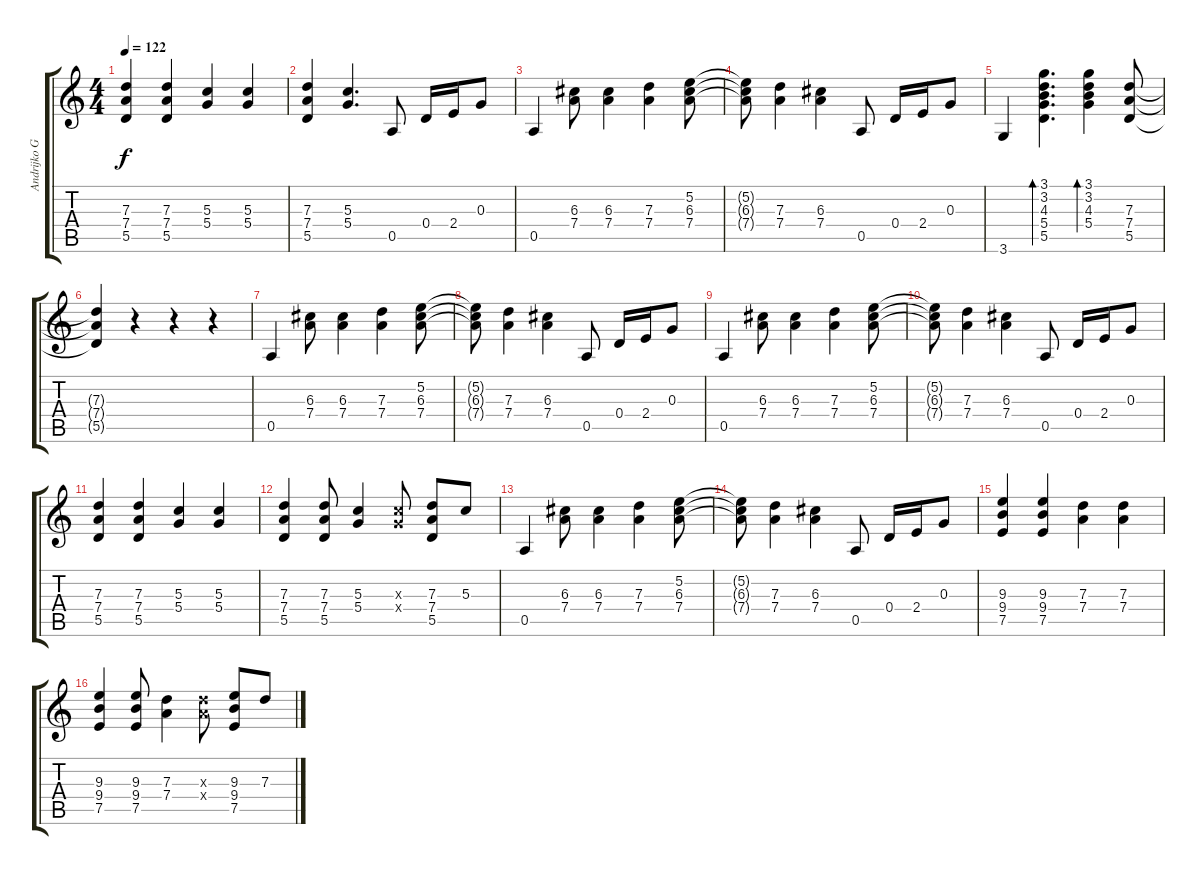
\track ("Andrijko GUITAR" "Andrijko G") {instrument overdrivenguitar}
\staff {score tabs}
\tuning (E4 B3 G3 D3 A2 E2) {hide}
\ts (4 4)
\tempo 122
\clef g2
\ks c
(7.3 7.4 5.5).4{dy f} (7.3 7.4 5.5).4 (5.3 5.4).4 (5.3 5.4).4 |
(7.3 7.4 5.5).4 (5.3 5.4).4{d} 0.5.8 0.4.16 2.4.16 0.3.8 |
0.5.4 (6.3 7.4).8 (6.3 7.4).4 (7.3 7.4).4 (5.2 6.3 7.4).8 |
(5.2{t} 6.3{t} 7.4{t}).8 (7.3 7.4).4 (6.3 7.4).4 0.5.8 0.4.16 2.4.16 0.3.8 |
3.6.4 (3.1 3.2 4.3 5.4 5.5).4{d bd 120} (3.1 3.2 4.3 5.4).4{bd 60} (7.3 7.4 5.5).8 |
(7.3{t} 7.4{t} 5.5{t}).4 r.4 r.4 r.4 |
0.5.4 (6.3 7.4).8 (6.3 7.4).4 (7.3 7.4).4 (5.2 6.3 7.4).8 |
(5.2{t} 6.3{t} 7.4{t}).8 (7.3 7.4).4 (6.3 7.4).4 0.5.8 0.4.16 2.4.16 0.3.8 |
0.5.4 (6.3 7.4).8 (6.3 7.4).4 (7.3 7.4).4 (5.2 6.3 7.4).8 |
(5.2{t} 6.3{t} 7.4{t}).8 (7.3 7.4).4 (6.3 7.4).4 0.5.8 0.4.16 2.4.16 0.3.8 |
(7.3 7.4 5.5).4 (7.3 7.4 5.5).4 (5.3 5.4).4 (5.3 5.4).4 |
(7.3 7.4 5.5).4 (7.3 7.4 5.5).8 (5.3 5.4).4 (5.3{x} 5.4{x}).8 (7.3 7.4 5.5).8 5.3.8 |
0.5.4 (6.3 7.4).8 (6.3 7.4).4 (7.3 7.4).4 (5.2 6.3 7.4).8 |
(5.2{t} 6.3{t} 7.4{t}).8 (7.3 7.4).4 (6.3 7.4).4 0.5.8 0.4.16 2.4.16 0.3.8 |
(9.3 9.4 7.5).4 (9.3 9.4 7.5).4 (7.3 7.4).4 (7.3 7.4).4 |
(9.3 9.4 7.5).4 (9.3 9.4 7.5).8 (7.3 7.4).4 (7.3{x} 7.4{x}).8 (9.3 9.4 7.5).8 7.3.8
